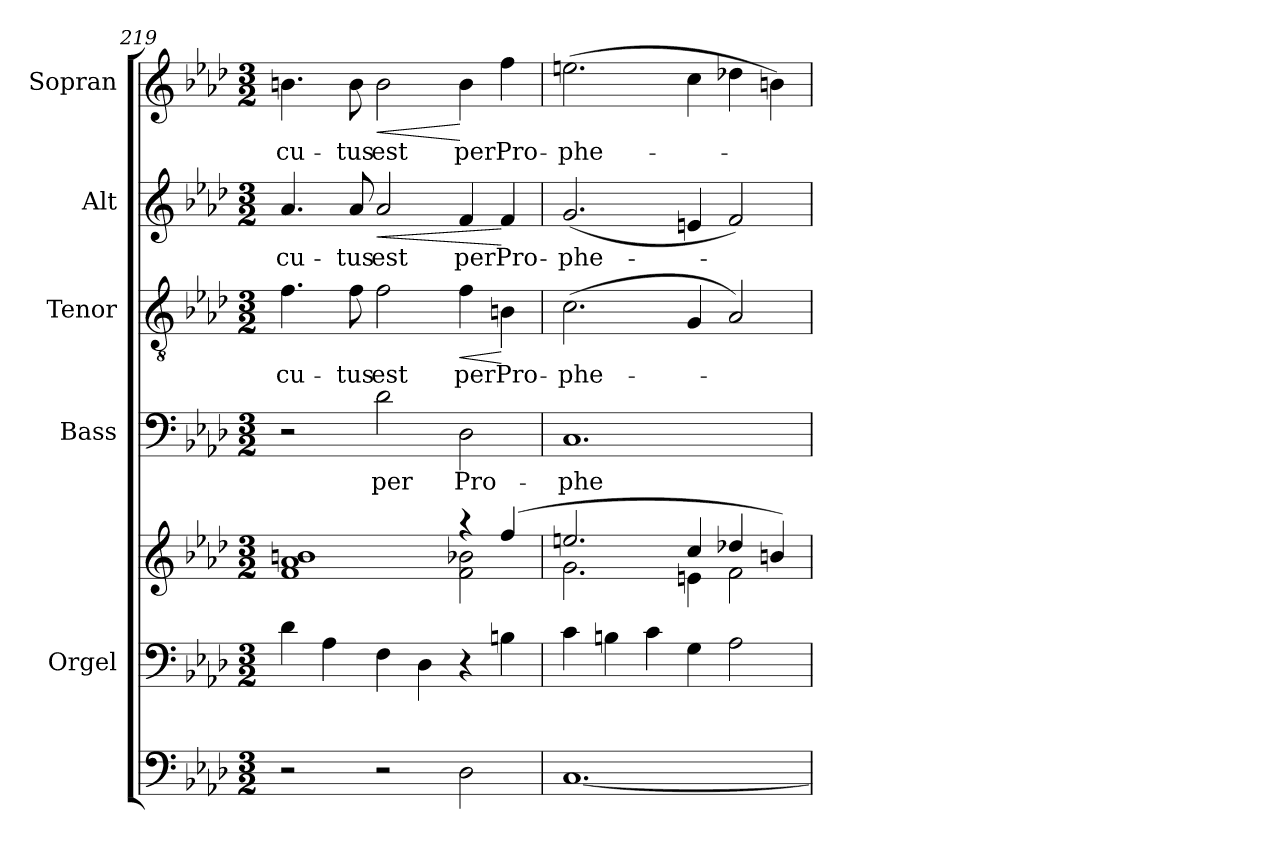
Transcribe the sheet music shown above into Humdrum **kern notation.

**kern	**kern	**kern	**kern	**text	**kern	**text	**dynam	**kern	**text	**dynam	**kern	**text	**dynam
*part6	*part5	*part5	*part4	*part4	*part3	*part3	*part3	*part2	*part2	*part2	*part1	*part1	*part1
*staff7	*staff6	*staff5	*staff4	*staff4	*staff3	*staff3	*staff3	*staff2	*staff2	*staff2	*staff1	*staff1	*staff1
*	*I"Orgel	*	*I"Bass	*	*I"Tenor	*	*	*I"Alt	*	*	*I"Sopran	*	*
*	*I'Org.	*	*I'B	*	*I'T	*	*	*I'A	*	*	*I'S	*	*
*clefF4	*clefF4	*clefG2	*clefF4	*	*clefGv2	*	*	*clefG2	*	*	*clefG2	*	*
*ITrd7c12	*	*	*	*	*	*	*	*	*	*	*	*	*
*k[b-e-a-d-]	*k[b-e-a-d-]	*k[b-e-a-d-]	*k[b-e-a-d-]	*	*k[b-e-a-d-]	*	*	*k[b-e-a-d-]	*	*	*k[b-e-a-d-]	*	*
*A-:	*A-:	*A-:	*A-:	*	*A-:	*	*	*A-:	*	*	*A-:	*	*
*M3/2	*M3/2	*M3/2	*M3/2	*	*M3/2	*	*	*M3/2	*	*	*M3/2	*	*
=219	=219	=219	=219	=219	=219	=219	=219	=219	=219	=219	=219	=219	=219
*	*	*^	*	*	*	*	*	*	*	*	*	*	*
!	!	!	!	!	!	!	!LO:LY:b	!	!	!LO:LY:b	!	!	!LO:LY:b	!
2r	4d-\	1f 1a- 1bn	1ryy	2r	.	4.f\	-cu-	.	4.a-/	-cu-	.	4.bn\	-cu-	.
.	4A-\	.	.	.	.	.	.	.	.	.	.	.	.	.
!	!	!	!	!	!	!	!LO:LY:b	!	!	!LO:LY:b	!	!	!LO:LY:b	!
.	.	.	.	.	.	8f\	-tus	.	8a-/	-tus	.	8b\	-tus	.
!	!	!	!	!	!LO:LY:b	!	!LO:LY:b	!	!	!LO:LY:b	!LO:HP:b	!	!LO:LY:b	!LO:HP:b
2r	4F\	.	.	2d-\	per	2f\	est	.	2a-/	est	<	2b\	est	<
.	4D-\	.	.	.	.	.	.	.	.	.	.	.	.	.
!	!	!	!	!	!LO:LY:b	!	!LO:LY:b	!LO:HP:b	!	!LO:LY:b	!	!	!LO:LY:b	!
2DD-\	4r	4raa	2f\ 2b-\	2D-\	Pro-	4f\	per	<	4f/	per	.	4b\	per	[
!	!	!	!	!	!	!	!LO:LY:b	!	!	!LO:LY:b	!	!	!LO:LY:b	!
.	4Bn\	(4ff/	.	.	.	4Bn\	Pro-	[	4f/	Pro-	[	4ff\	Pro-	.
=220	=220	=220	=220	=220	=220	=220	=220	=220	=220	=220	=220	=220	=220	=220
!	!	!	!	!	!LO:LY:b	!	!LO:LY:b	!	!	!LO:LY:b	!	!	!LO:LY:b	!
[1.CC	4c\	2.een/	2.g\	1.C	-phe-	(>2.c\	-phe-	.	(<2.g/	-phe-	.	(>2.een\	-phe-	.
.	4Bn\	.	.	.	.	.	.	.	.	.	.	.	.	.
.	4c\	.	.	.	.	.	.	.	.	.	.	.	.	.
.	4G\	4cc/	4en\	.	.	4G/	.	.	4en/	.	.	4cc\	.	.
.	2A-\	4dd-X/	2f\	.	.	2A-/)	.	.	2f/)	.	.	4dd-X\	.	.
.	.	4bn/)	.	.	.	.	.	.	.	.	.	4bn\)	.	.
*	*	*v	*v	*	*	*	*	*	*	*	*	*	*	*
=	=	=	=	=	=	=	=	=	=	=	=	=	=
*-	*-	*-	*-	*-	*-	*-	*-	*-	*-	*-	*-	*-	*-
